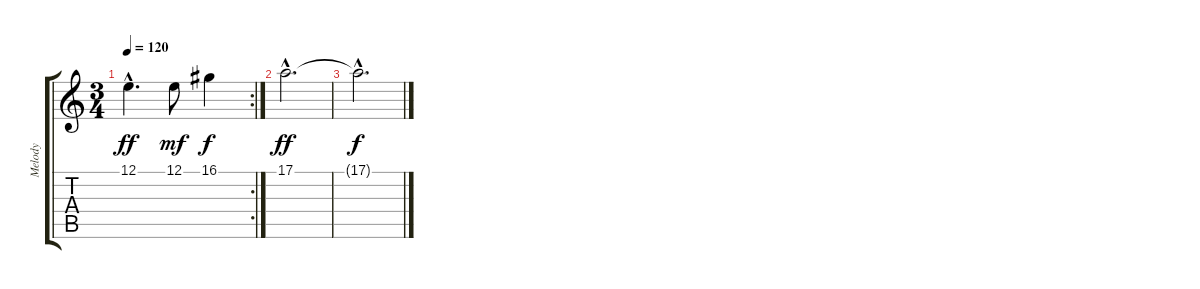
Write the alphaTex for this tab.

\track ("Melody" "Melody") {instrument flute}
\staff {score tabs}
\tuning (E4 B3 G3 D3 A2 E2) {hide}
\rc 2
\ts (3 4)
\tempo 120
\clef g2
\ks c
12.1{hac}.4{d dy ff} 12.1.8{dy mf} 16.1.4{dy f} |
17.1{hac}.2{d dy ff} |
17.1{hac t}.2{d dy f}
